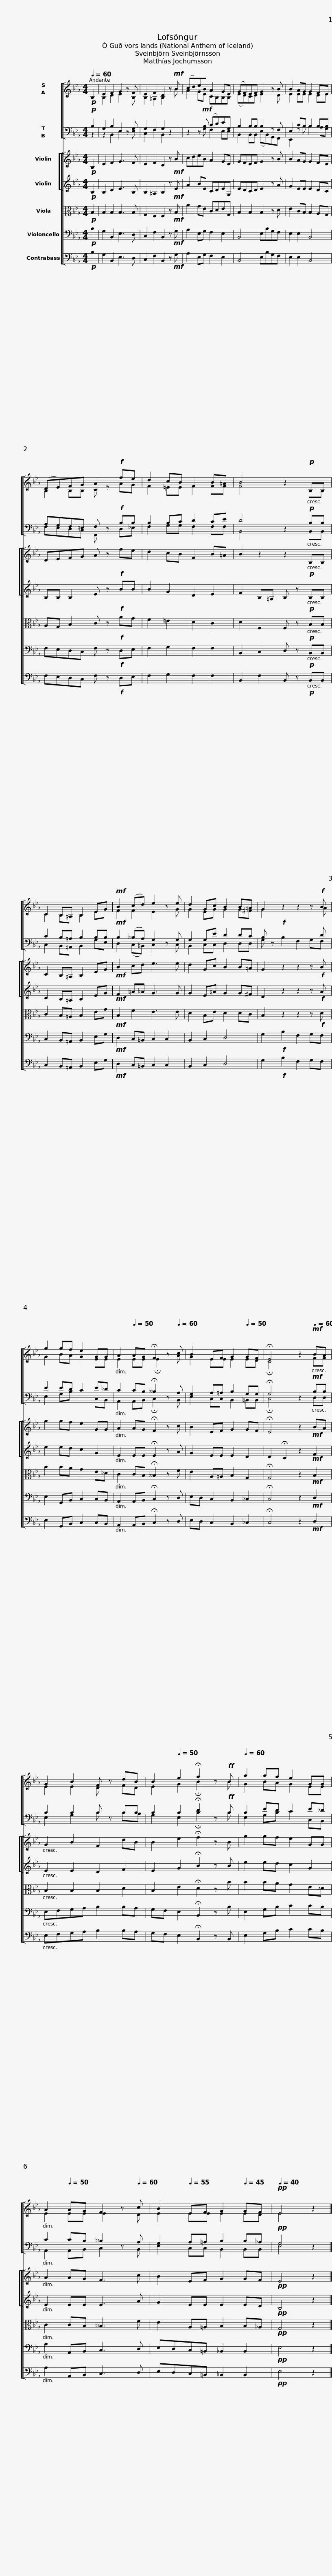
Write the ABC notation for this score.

X:1
%%score [ ( 1 2 ) ( 3 4 ) ] [ [ 5 6 ] 7 8 9 ]
L:1/8
Q:1/4=60
M:4/4
I:linebreak $
K:Eb
V:1 treble
V:2 treble
V:3 bass
V:4 bass
V:5 treble
V:6 treble
V:7 alto
V:8 bass
V:9 bass transpose=-12
V:1
!p! B,2 | E2 F2 G2 z F | E2 F2 D2 z!mf! B | (cd)eB A2 GE | (GF)EF G2 z B |$ %5
 B2 AG G2 FE | (DE)FG A2!f! fe | d2 cB F2 B=A | B4 z2!p! B,B, |$ C2 B,=A, B,2 EG | %10
!mf! B2 (cd) e2 z e | d2 Gc B2 B=A | G2 z2 z2 z!f! B | g2 gf e2 GG |$[Q:1/4=55] A2[Q:1/4=50] AG !fermata!F2 z[Q:1/4=60] c | %15
 B2 EF[Q:1/4=55] G2[Q:1/4=50] GF | !fermata!E4 z2!mf![Q:1/4=60] BA | G2 B2 F z dB |[Q:1/4=55] B2[Q:1/4=50] e2 !fermata!f2 z!ff! B |$[Q:1/4=60] g2 gf e2 GG | %20
[Q:1/4=55] A2[Q:1/4=50] AG F2 z[Q:1/4=60] c | B2[Q:1/4=55] EF[Q:1/4=50] G2[Q:1/4=45] GF |!pp![Q:1/4=40] E4 z2 |] %23
V:2
 x2 | B,2 D2 E2 x B, | B,2 =A,2 B,2 x B | A2 GE CB,B,B, | (ED)CD E2 x D |$ %5
 E2 EE E2 DE | B,2 B,B, C z AG | F2 =EE F2 FF | F4 x2 B,B, |$ C2 B,=A, B,2 EG | %10
 F2 F2 E2 x G | G2 EG G2 G^F | G2 x2 x2 x A | G2 BA G2 EE |$ E2 EE !fermata!E2 x A | %15
 G2 EE E2 ED | !fermata!C4 x2 FF | E2 E2 D x FD | E2 G2 !fermata!B2 x B |$ G2 BA G2 EE | %20
 E2 EE E2 x D | E2 EE E2 ED | E4 x2 |] %23
V:3
!p! B,2 | G,2 B,2 E,2 z G, | G,2 F,2 G,2 z2 | z2 z!mf! B, (CD)EG, | B,2 B,B, B,2 z F, |$ %5
 E,2 CB, B,2 B,B, | A,G,F,=E, F, z!f! B,B, | B,2 B,C D2 CE | D4 z2!p! B,B, |$ C2 B,=A, B,2 B,B, | %10
!mf! B,2 (__B,A,) G,2 z G, | G,2 G,E D2 DC | B, z!f! x2 x2 x D | E2 ED C2 E_D |$ C2 CB, !fermata!__B,2 z A, | %15
 G,2 A,=A, B,2 G,G, | !fermata!G,4 z2!mf! B,B, | B,2 B,2 B, z B,B, | B,2 B,2 !fermata!D2 z!ff! B, |$ B,2 ED C2 E_D | %20
 C2 CB, __B,2 z A, | G,2 A,=A, B,2 B,_A, |!pp! G,4 z2 |] %23
V:4
 z2 | z2 B,,2 E,2 x E, | C,2 F,2 B,,2 x2 | x2 x G, F,2 E,E, | B,,2 B,,B,, (E,B,,)G,,F,, |$ %5
 E,,2 z B, B,2 A,G, | F,E,D,C, F,, x D,_E, | F,2 G,G, F,2 F,F, | B,,4 x2 B,,B,, |$ C,2 B,,=A,, B,,2 G,E, | %10
 D,2 (C,=B,,) C,2 z C, | B,,2 C,C, D,2 D,D, | G, x B,2 F,2 G,F, | E,2 G,B, C2 C,B,, |$ A,,2 A,,B,, !fermata!C,2 x B,, | %15
 E,2 C,C, B,,2 =B,,B,, | !fermata!C,4 x2 D,D, | E,2 G,2 B, x B,A, | G,2 E,2 !fermata!B,2 x B, |$ E,2 G,B, C2 C,B,, | %20
 A,,2 A,,B,, C,2 x B,, | E,2 C,C, B,,2 B,,B,, | E,4 x2 |] %23
V:5
!p! B,2 | E2 F2 G3 F | E2 F2 D2 z!mf! B | cdeB A2 GE | GFEF G2 z B |$ %5
 B2 AG G2 FE | DEFG A z!f! fe | d2 cB F2 B=A | B2 z2 z2!p! B,B, |$ C2 B,=A, B,2 EG | %10
!mf! B2 cd e3 e | d2 Gc B2 B=A | G2 z2 z2 z!f! B | g2 gf e2 GG |$ A2 AG !fermata!F2 z c | %15
 B2 EF G2 GF | !fermata!E4 z2!mf! BA | G2 B2 F2 dB | B2 e2 !fermata!f2 z B |$ g2 gf e2 GG | %20
 A2 AG F3 c | B2 EF G2 GF |!pp! E4 z2 |] %23
V:6
!p! B,2 | B,2 D2 E3 B, | B,2 =A,2 B,2 z!mf! E | A2 BE CDEG, | EDCD E2 z A |$ %5
 G2 EE E2 DC | B,B, B,2 E z!f! BB | B2 G2 D2 E2 | F2 B,=A, B, z!p! B,B, |$ C2 B,=A, B,2 EG | %10
!mf! F2 =A_A G3 G | G2 E=A G2 G^F | D2 z2 z2 z!f! A | e2 ed c2 G2 |$ E2 EE !fermata!E2 z A | %15
 G2 EE E2 D2 | D2 !fermata!C2 z2!mf! F2 | E2 E2 D2 F2 | E2 G2 !fermata!B2 z B |$ e2 ed c2 G2 | %20
 E2 EE E3 A | G2 EE E2 ED |!pp! B,4 z2 |] %23
V:7
!p! B,2 | B,2 B,2 B,3 B, | G,2 F,2 F,2 z!mf! B, | A2 GE CDEG, | B,2 B,2 B,2 z D |$ %5
 E2 CB, B,2 A,G, | A,G, B,2 C z!f! AG | F2 =E2 D2 C2 | D2 F,2 F, z!p! B,B, |$ C2 B,=A, B,2 EG | %10
!mf! B,2 F2 E3 E | D2 B,E D2 DC | B,2 z2 z2 z!f! D | B2 BA G2 E_D |$ C2 CB, !fermata!__B,2 z F | %15
 E2 A,=A, B,2 G,2 | !fermata!G,4 z2!mf! B,2 | B,2 B,2 B,2 D2 | B,2 E2 !fermata!D2 z B |$ B2 BA G2 E_D | %20
 C2 CB, __B,3 F | E2 A,=A, B,2 B,_A, |!pp! G,4 z2 |] %23
V:8
!p! B,2 | G,2 B,,2 E,3 D, | C,2 F,2 B,,2 z!mf! G, | A,2 E,G, F,2 E,2 | B,,4 E,B,G,F, |$ %5
 E,2 E,2 B,,4 | F,E,D,C, F, z!f! D,E, | F,2 G,2 F,2 F,2 | B,,2 C,2 D, z!p! B,,B,, |$ C,2 B,,=A,, B,,2 E,G, | %10
!mf! D,2 C,=B,, C,2 C,2 | B,,2 C,2 D,4 | G,2!f! B,2 F,2 G,F, | E,2 G,,B,, C,2 C,B,, |$ A,,2 A,,B,, !fermata!C,2 z D, | %15
 E,D, C,2 B,,2 _C,2 | !fermata!C,4 z2!mf! D,2 | E,F,G,A, B,2 B,A, | G,F, E,2 !fermata!B,,2 z B, |$ E,2 G,B, C2 CB, | %20
 A,2 A,,B,, C,3 D, | E,D,C,=B,, _B,,2 B,,2 |!pp! E,4 z2 |] %23
V:9
!p! B,2 | G,2 B,,2 E,3 D, | C,2 F,2 B,,2 z!mf! G, | A,2 E,G, F,2 E,2 | B,,4 E,B,G,F, |$ %5
 E,2 E,2 B,,4 | F,E,D,C, F, z!f! D,E, | F,2 G,2 F,2 F,2 | B,,2 F,2 B,, z!p! B,,B,, |$ C,2 B,,=A,, B,,2 E,G, | %10
!mf! D,2 C,=B,, C,2 C,2 | B,,2 C,2 D,4 | G,2!f! B,2 F,2 G,F, | E,2 G,,B,, C,2 C,B,, |$ A,,2 A,,B,, !fermata!C,2 z D, | %15
 E,D, C,2 B,,2 _C,2 | !fermata!C,4 z2!mf! D,2 | E,F,G,A, B,2 B,A, | G,F, E,2 !fermata!B,,2 z B,, |$ E,2 G,B, C2 CB, | %20
 A,2 A,,B,, C,3 D, | E,D,C,=B,, _B,,2 B,,2 |!pp! E,4 z2 |] %23
